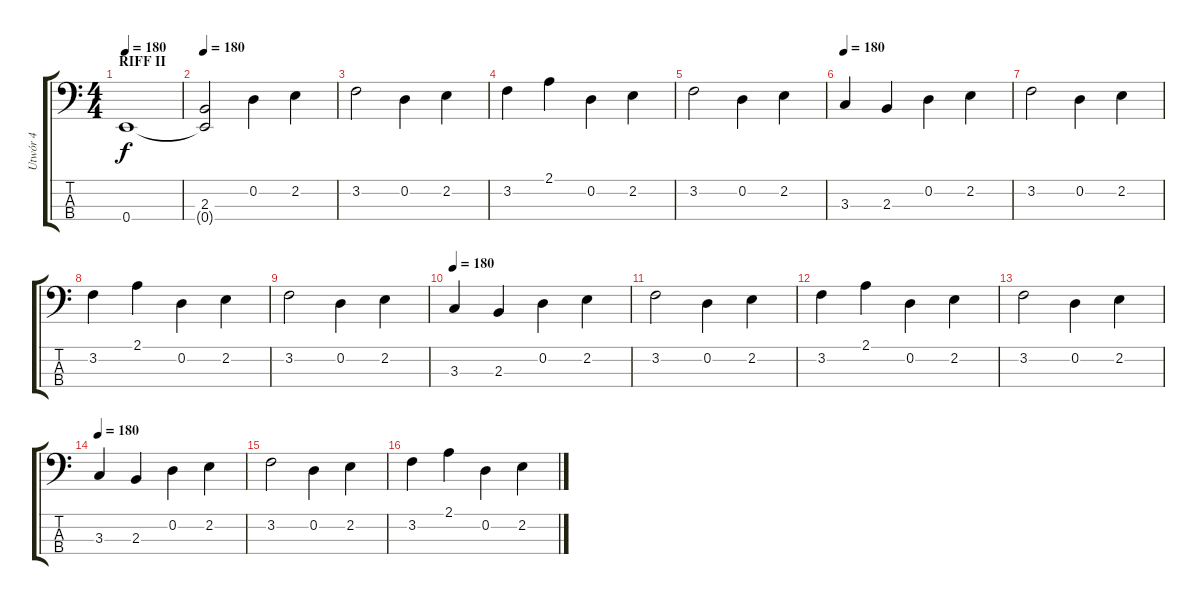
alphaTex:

\track ("Utwór 4" "Utwór 4") {instrument electricbasspick}
\staff {score tabs}
\tuning (G2 D2 A1 E1) {hide}
\ts (4 4)
\section ("" "RIFF II")
\tempo 180
\clef f4
\ks c
0.4.1{dy f} |
\tempo 180
(2.3{t} 0.4{t}).2 0.2.4 2.2.4 |
3.2.2 0.2.4 2.2.4 |
3.2.4 2.1.4 0.2.4 2.2.4 |
3.2.2 0.2.4 2.2.4 |
\tempo 180
3.3.4 2.3.4 0.2.4 2.2.4 |
3.2.2 0.2.4 2.2.4 |
3.2.4 2.1.4 0.2.4 2.2.4 |
3.2.2 0.2.4 2.2.4 |
\tempo 180
3.3.4 2.3.4 0.2.4 2.2.4 |
3.2.2 0.2.4 2.2.4 |
3.2.4 2.1.4 0.2.4 2.2.4 |
3.2.2 0.2.4 2.2.4 |
\tempo 180
3.3.4 2.3.4 0.2.4 2.2.4 |
3.2.2 0.2.4 2.2.4 |
3.2.4 2.1.4 0.2.4 2.2.4
